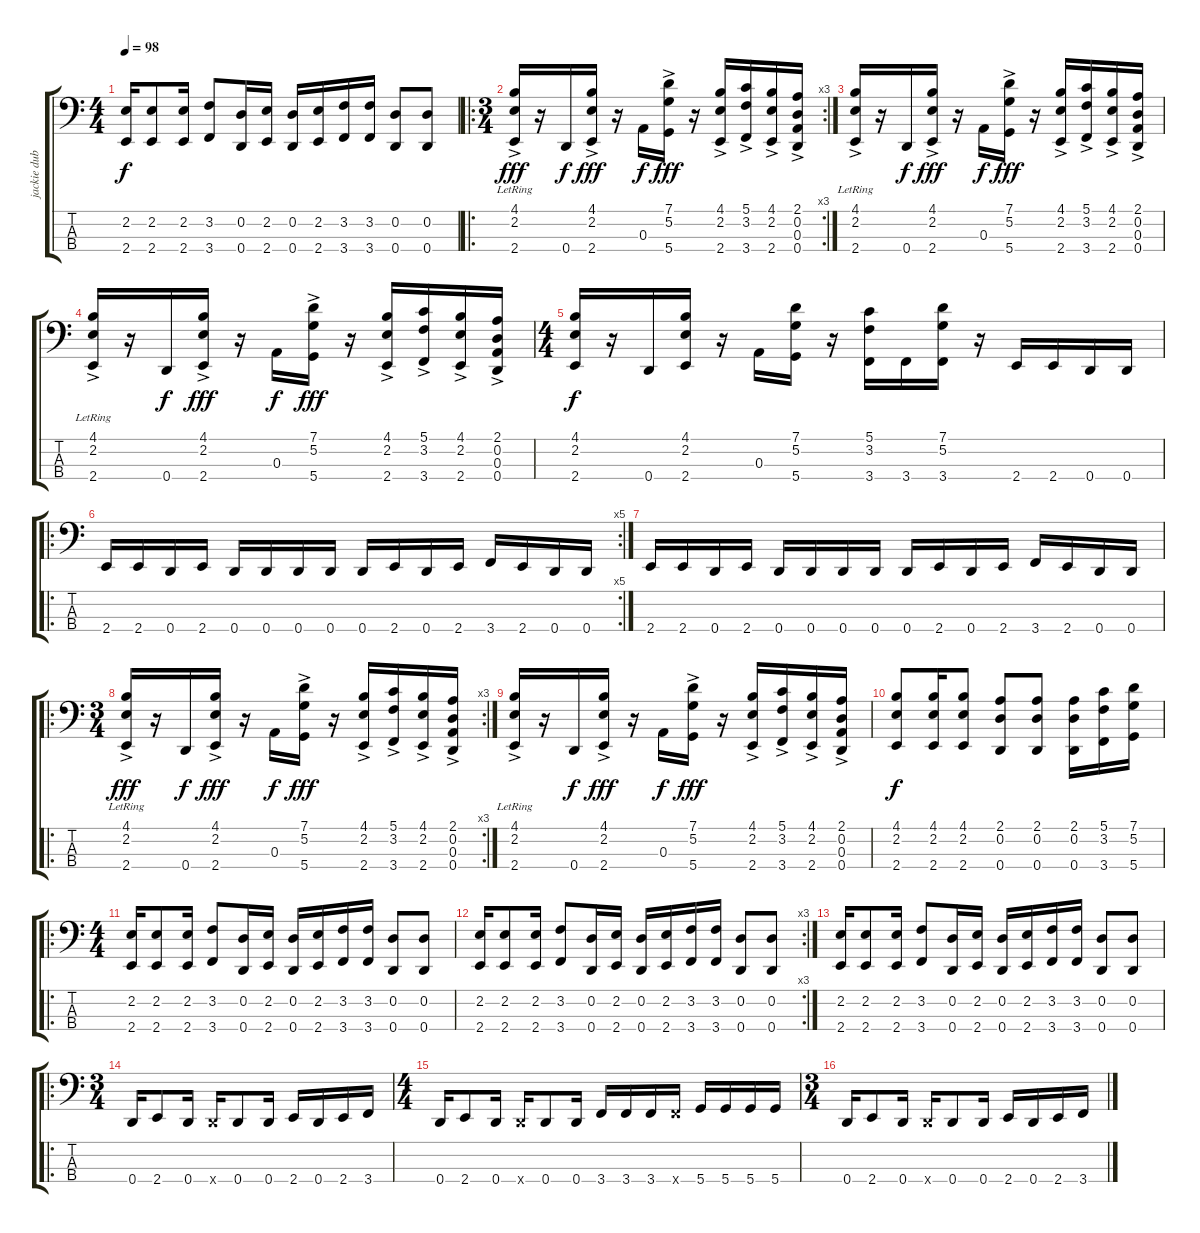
\track ("jackie dub" "jackie dub") {instrument slapbass1}
\staff {score tabs}
\tuning (G2 D2 A1 D1) {hide}
\ts (4 4)
\tempo 98
\clef f4
\ks c
(2.2 2.4).16{dy f} (2.2 2.4).8 (2.2 2.4).16 (3.2 3.4).8 (0.2 0.4).16 (2.2 2.4).16 (0.2 0.4).16 (2.2 2.4).16 (3.2 3.4).16 (3.2 3.4).16 (0.2 0.4).8 (0.2 0.4).8 |
\ro
\rc 3
\ts (3 4)
(4.1 2.2 2.4{ac lr}).16{dy fff} r.16 0.4.16{dy f} (4.1 2.2 2.4{ac}).16{dy fff} r.16 0.3.16{dy f} (7.1 5.2 5.4{ac}).16{dy fff} r.16 (4.1 2.2 2.4{ac}).16 (5.1 3.2 3.4{ac}).16 (4.1 2.2 2.4{ac}).16 (2.1 0.2 0.3 0.4{ac}).16 |
(4.1 2.2 2.4{ac lr}).16 r.16 0.4.16{dy f} (4.1 2.2 2.4{ac}).16{dy fff} r.16 0.3.16{dy f} (7.1 5.2 5.4{ac}).16{dy fff} r.16 (4.1 2.2 2.4{ac}).16 (5.1 3.2 3.4{ac}).16 (4.1 2.2 2.4{ac}).16 (2.1 0.2 0.3 0.4{ac}).16 |
(4.1 2.2 2.4{ac lr}).16 r.16 0.4.16{dy f} (4.1 2.2 2.4{ac}).16{dy fff} r.16 0.3.16{dy f} (7.1 5.2 5.4{ac}).16{dy fff} r.16 (4.1 2.2 2.4{ac}).16 (5.1 3.2 3.4{ac}).16 (4.1 2.2 2.4{ac}).16 (2.1 0.2 0.3 0.4{ac}).16 |
\ts (4 4)
(4.1 2.2 2.4).16{dy f} r.16 0.4.16 (4.1 2.2 2.4).16 r.16 0.3.16 (7.1 5.2 5.4).16 r.16 (5.1 3.2 3.4).16 3.4.16 (7.1 5.2 3.4).16 r.16 2.4.16 2.4.16 0.4.16 0.4.16 |
\ro
\rc 5
2.4.16 2.4.16 0.4.16 2.4.16 0.4.16 0.4.16 0.4.16 0.4.16 0.4.16 2.4.16 0.4.16 2.4.16 3.4.16 2.4.16 0.4.16 0.4.16 |
2.4.16 2.4.16 0.4.16 2.4.16 0.4.16 0.4.16 0.4.16 0.4.16 0.4.16 2.4.16 0.4.16 2.4.16 3.4.16 2.4.16 0.4.16 0.4.16 |
\ro
\rc 3
\ts (3 4)
(4.1 2.2 2.4{ac lr}).16{dy fff} r.16 0.4.16{dy f} (4.1 2.2 2.4{ac}).16{dy fff} r.16 0.3.16{dy f} (7.1 5.2 5.4{ac}).16{dy fff} r.16 (4.1 2.2 2.4{ac}).16 (5.1 3.2 3.4{ac}).16 (4.1 2.2 2.4{ac}).16 (2.1 0.2 0.3 0.4{ac}).16 |
(4.1 2.2 2.4{ac lr}).16 r.16 0.4.16{dy f} (4.1 2.2 2.4{ac}).16{dy fff} r.16 0.3.16{dy f} (7.1 5.2 5.4{ac}).16{dy fff} r.16 (4.1 2.2 2.4{ac}).16 (5.1 3.2 3.4{ac}).16 (4.1 2.2 2.4{ac}).16 (2.1 0.2 0.3 0.4{ac}).16 |
(4.1 2.2 2.4).8{dy f} (4.1 2.2 2.4).16 (4.1 2.2 2.4).8 (2.1 0.2 0.4).8 (2.1 0.2 0.4).8 (2.1 0.2 0.4).16 (5.1 3.2 3.4).16 (7.1 5.2 5.4).16 |
\ro
\ts (4 4)
(2.2 2.4).16 (2.2 2.4).8 (2.2 2.4).16 (3.2 3.4).8 (0.2 0.4).16 (2.2 2.4).16 (0.2 0.4).16 (2.2 2.4).16 (3.2 3.4).16 (3.2 3.4).16 (0.2 0.4).8 (0.2 0.4).8 |
\rc 3
(2.2 2.4).16 (2.2 2.4).8 (2.2 2.4).16 (3.2 3.4).8 (0.2 0.4).16 (2.2 2.4).16 (0.2 0.4).16 (2.2 2.4).16 (3.2 3.4).16 (3.2 3.4).16 (0.2 0.4).8 (0.2 0.4).8 |
(2.2 2.4).16 (2.2 2.4).8 (2.2 2.4).16 (3.2 3.4).8 (0.2 0.4).16 (2.2 2.4).16 (0.2 0.4).16 (2.2 2.4).16 (3.2 3.4).16 (3.2 3.4).16 (0.2 0.4).8 (0.2 0.4).8 |
\ro
\ts (3 4)
0.4.16 2.4.8 0.4.16 0.4{x}.16 0.4.8 0.4.16 2.4.16 0.4.16 2.4.16 3.4.16 |
\ts (4 4)
0.4.16 2.4.8 0.4.16 0.4{x}.16 0.4.8 0.4.16 3.4.16 3.4.16 3.4.16 3.4{x}.16 5.4.16 5.4.16 5.4.16 5.4.16 |
\ts (3 4)
0.4.16 2.4.8 0.4.16 0.4{x}.16 0.4.8 0.4.16 2.4.16 0.4.16 2.4.16 3.4.16
